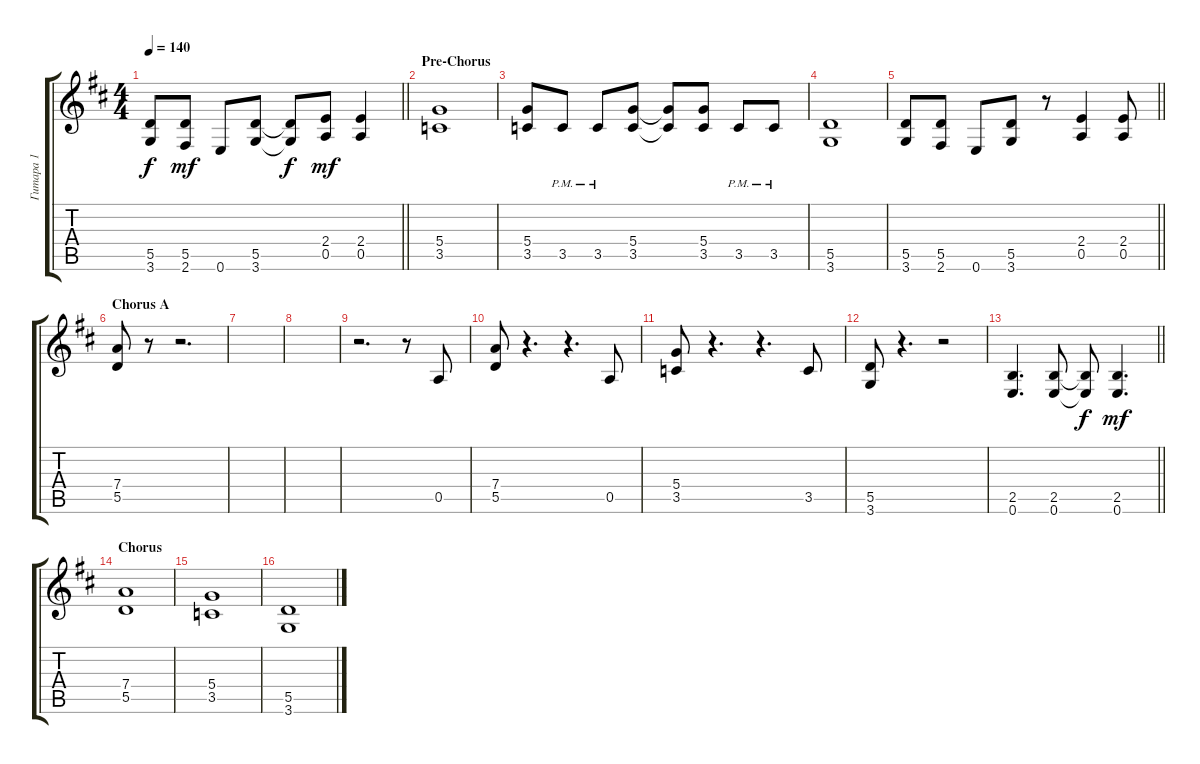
\track ("Гитара 1" "Гитара 1") {instrument distortionguitar}
\staff {score tabs}
\tuning (E4 B3 G3 D3 A2 E2) {hide}
\ts (4 4)
\tempo 140
\clef g2
\barLineRight lightlight
\ks bminor
(5.5{t} 3.6{t}).8{dy f} (5.5 2.6).8{dy mf} 0.6.8 (5.5 3.6).8 (5.5{t} 3.6{t}).8{dy f} (2.4 0.5).8{dy mf} (2.4 0.5).4 |
\section ("" "Pre-Chorus")
(5.4 3.5).1 |
(5.4 3.5).8 3.5{pm}.8 3.5{pm}.8 (5.4 3.5).8 (5.4{t} 3.5{t}).8 (5.4 3.5).8 3.5{pm}.8 3.5{pm}.8 |
(5.5 3.6).1 |
\barLineRight lightlight
(5.5 3.6).8 (5.5 2.6).8 0.6.8 (5.5 3.6).8 r.8 (2.4 0.5).4 (2.4 0.5).8 |
\section ("" "Chorus A")
(7.4 5.5).8 r.8 r.2{d} |
|
|
r.2{d} r.8 0.5.8 |
(7.4 5.5).8 r.4{d} r.4{d} 0.5.8 |
(5.4 3.5).8 r.4{d} r.4{d} 3.5.8 |
(5.5 3.6).8 r.4{d} r.2 |
\barLineRight lightlight
(2.5 0.6).4{d} (2.5 0.6).8 (2.5{t} 0.6{t}).8{dy f} (2.5 0.6).4{d dy mf} |
\section ("" "Chorus")
(7.4 5.5).1 |
(5.4 3.5).1 |
(5.5 3.6).1
